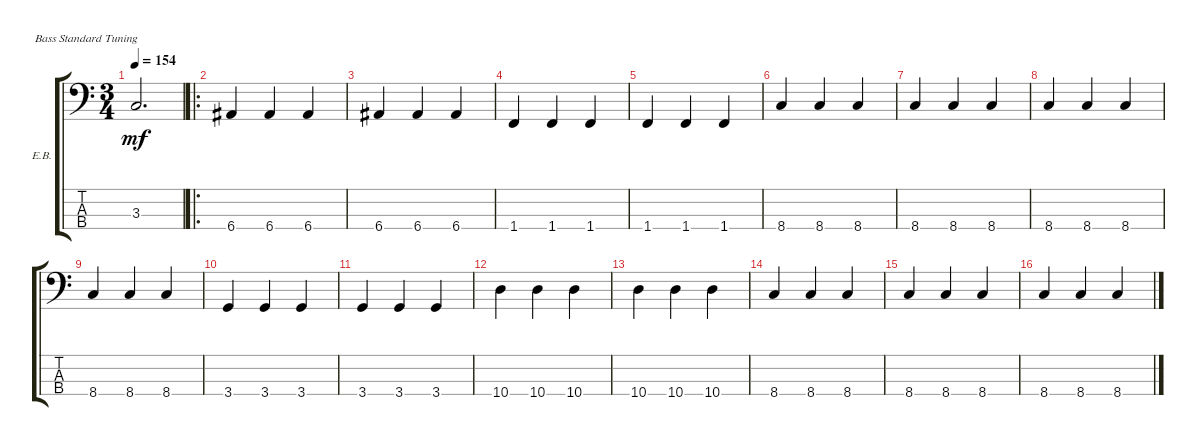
\defaultSystemsLayout 4
\bracketExtendMode groupsimilarinstruments
\firstSystemTrackNameOrientation horizontal
\otherSystemsTrackNameOrientation horizontal
\track ("Electric Bass" "E.B.") {multiBarRest instrument electricbassfinger}
\staff {score tabs}
\tuning (G2 D2 A1 E1)
\ts (3 4)
\tempo 154
\clef f4
\ks c
3.3{t}.2{d lyrics (0 "") lyrics (1 "") lyrics (2 "") lyrics (3 "") lyrics (4 "") dy mf} |
\ro
6.4.4{lyrics (0 "") lyrics (1 "") lyrics (2 "") lyrics (3 "") lyrics (4 "")} 6.4.4{lyrics (0 "") lyrics (1 "") lyrics (2 "") lyrics (3 "") lyrics (4 "")} 6.4.4{lyrics (0 "") lyrics (1 "") lyrics (2 "") lyrics (3 "") lyrics (4 "")} |
6.4.4{lyrics (0 "") lyrics (1 "") lyrics (2 "") lyrics (3 "") lyrics (4 "")} 6.4.4{lyrics (0 "") lyrics (1 "") lyrics (2 "") lyrics (3 "") lyrics (4 "")} 6.4.4{lyrics (0 "") lyrics (1 "") lyrics (2 "") lyrics (3 "") lyrics (4 "")} |
1.4.4{lyrics (0 "") lyrics (1 "") lyrics (2 "") lyrics (3 "") lyrics (4 "")} 1.4.4{lyrics (0 "") lyrics (1 "") lyrics (2 "") lyrics (3 "") lyrics (4 "")} 1.4.4{lyrics (0 "") lyrics (1 "") lyrics (2 "") lyrics (3 "") lyrics (4 "")} |
1.4.4{lyrics (0 "") lyrics (1 "") lyrics (2 "") lyrics (3 "") lyrics (4 "")} 1.4.4{lyrics (0 "") lyrics (1 "") lyrics (2 "") lyrics (3 "") lyrics (4 "")} 1.4.4{lyrics (0 "") lyrics (1 "") lyrics (2 "") lyrics (3 "") lyrics (4 "")} |
8.4.4{lyrics (0 "") lyrics (1 "") lyrics (2 "") lyrics (3 "") lyrics (4 "")} 8.4.4{lyrics (0 "") lyrics (1 "") lyrics (2 "") lyrics (3 "") lyrics (4 "")} 8.4.4{lyrics (0 "") lyrics (1 "") lyrics (2 "") lyrics (3 "") lyrics (4 "")} |
8.4.4{lyrics (0 "") lyrics (1 "") lyrics (2 "") lyrics (3 "") lyrics (4 "")} 8.4.4{lyrics (0 "") lyrics (1 "") lyrics (2 "") lyrics (3 "") lyrics (4 "")} 8.4.4{lyrics (0 "") lyrics (1 "") lyrics (2 "") lyrics (3 "") lyrics (4 "")} |
8.4.4{lyrics (0 "") lyrics (1 "") lyrics (2 "") lyrics (3 "") lyrics (4 "")} 8.4.4{lyrics (0 "") lyrics (1 "") lyrics (2 "") lyrics (3 "") lyrics (4 "")} 8.4.4{lyrics (0 "") lyrics (1 "") lyrics (2 "") lyrics (3 "") lyrics (4 "")} |
8.4.4{lyrics (0 "") lyrics (1 "") lyrics (2 "") lyrics (3 "") lyrics (4 "")} 8.4.4{lyrics (0 "") lyrics (1 "") lyrics (2 "") lyrics (3 "") lyrics (4 "")} 8.4.4{lyrics (0 "") lyrics (1 "") lyrics (2 "") lyrics (3 "") lyrics (4 "")} |
3.4.4{lyrics (0 "") lyrics (1 "") lyrics (2 "") lyrics (3 "") lyrics (4 "")} 3.4.4{lyrics (0 "") lyrics (1 "") lyrics (2 "") lyrics (3 "") lyrics (4 "")} 3.4.4{lyrics (0 "") lyrics (1 "") lyrics (2 "") lyrics (3 "") lyrics (4 "")} |
3.4.4{lyrics (0 "") lyrics (1 "") lyrics (2 "") lyrics (3 "") lyrics (4 "")} 3.4.4{lyrics (0 "") lyrics (1 "") lyrics (2 "") lyrics (3 "") lyrics (4 "")} 3.4.4{lyrics (0 "") lyrics (1 "") lyrics (2 "") lyrics (3 "") lyrics (4 "")} |
10.4.4{lyrics (0 "") lyrics (1 "") lyrics (2 "") lyrics (3 "") lyrics (4 "")} 10.4.4{lyrics (0 "") lyrics (1 "") lyrics (2 "") lyrics (3 "") lyrics (4 "")} 10.4.4{lyrics (0 "") lyrics (1 "") lyrics (2 "") lyrics (3 "") lyrics (4 "")} |
10.4.4{lyrics (0 "") lyrics (1 "") lyrics (2 "") lyrics (3 "") lyrics (4 "")} 10.4.4{lyrics (0 "") lyrics (1 "") lyrics (2 "") lyrics (3 "") lyrics (4 "")} 10.4.4{lyrics (0 "") lyrics (1 "") lyrics (2 "") lyrics (3 "") lyrics (4 "")} |
8.4.4{lyrics (0 "") lyrics (1 "") lyrics (2 "") lyrics (3 "") lyrics (4 "")} 8.4.4{lyrics (0 "") lyrics (1 "") lyrics (2 "") lyrics (3 "") lyrics (4 "")} 8.4.4{lyrics (0 "") lyrics (1 "") lyrics (2 "") lyrics (3 "") lyrics (4 "")} |
8.4.4{lyrics (0 "") lyrics (1 "") lyrics (2 "") lyrics (3 "") lyrics (4 "")} 8.4.4{lyrics (0 "") lyrics (1 "") lyrics (2 "") lyrics (3 "") lyrics (4 "")} 8.4.4{lyrics (0 "") lyrics (1 "") lyrics (2 "") lyrics (3 "") lyrics (4 "")} |
8.4.4{lyrics (0 "") lyrics (1 "") lyrics (2 "") lyrics (3 "") lyrics (4 "")} 8.4.4{lyrics (0 "") lyrics (1 "") lyrics (2 "") lyrics (3 "") lyrics (4 "")} 8.4.4{lyrics (0 "") lyrics (1 "") lyrics (2 "") lyrics (3 "") lyrics (4 "")}
